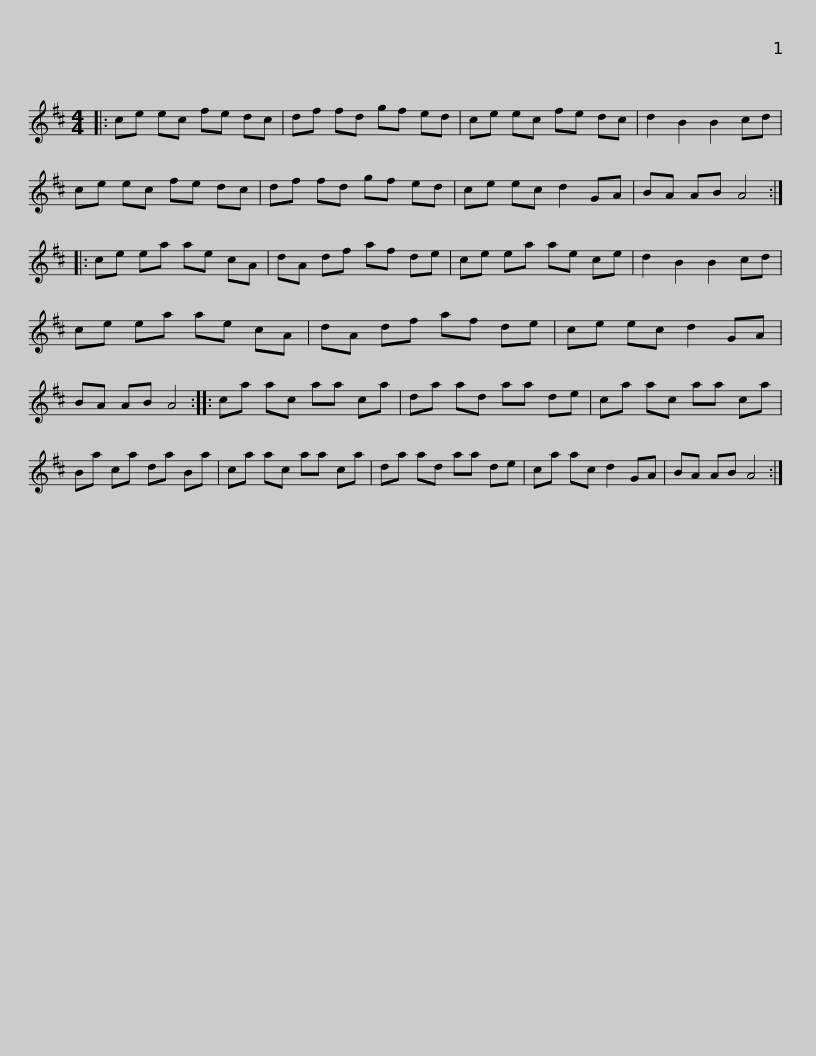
X:1
L:1/8
M:4/4
I:linebreak $
K:D
V:1 treble
V:1
|: ce ec fe dc | df fd gf ed | ce ec fe dc | d2 B2 B2 cd | ce ec fe dc |$ %5
 df fd gf ed | ce ec d2 GA | BA AB A4 :: ce ea ae cA | dA df af de |$ %10
 ce ea ae ce | d2 B2 B2 cd | ce ea ae cA | dA df af de | ce ec d2 GA | %15
 BA AB A4 ::$ ca ac aa ca | da ad aa de | ca ac aa ca | Ba ca da Ba | %20
 ca ac aa ca |$ da ad aa de | ca ac d2 GA | BA AB A4 :| %24
